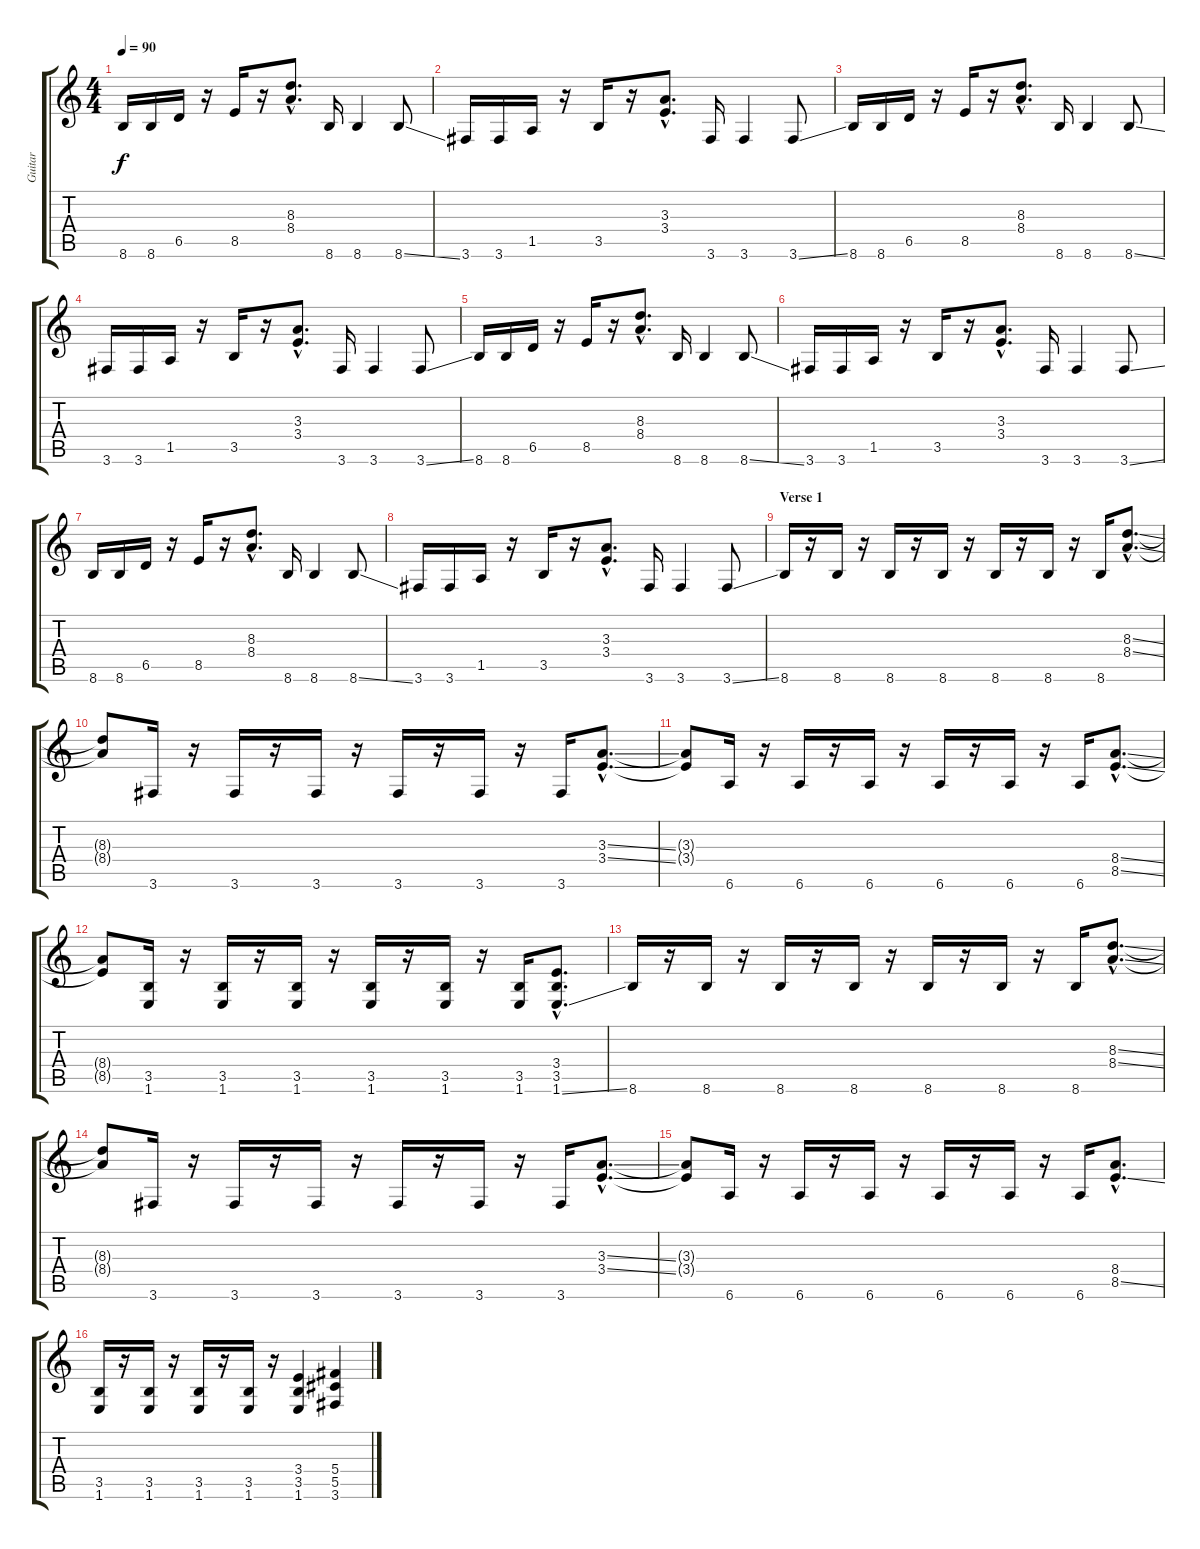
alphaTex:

\track ("Guitar" "Guitar") {instrument overdrivenguitar}
\staff {score tabs}
\tuning (Eb4 Bb3 Gb3 Db3 Ab2 Eb2) {hide}
\ts (4 4)
\tempo 90
\clef g2
\ks c
8.6.16{dy f instrument overdrivenguitar} 8.6.16 6.5.16 r.16 8.5.16 r.16 (8.3{hac} 8.4{hac}).8{d} 8.6.16 8.6.4 8.6{ss}.8 |
3.6.16 3.6.16 1.5.16 r.16 3.5.16 r.16 (3.3{hac} 3.4{hac}).8{d} 3.6.16 3.6.4 3.6{ss}.8 |
8.6.16 8.6.16 6.5.16 r.16 8.5.16 r.16 (8.3{hac} 8.4{hac}).8{d} 8.6.16 8.6.4 8.6{ss}.8 |
3.6.16 3.6.16 1.5.16 r.16 3.5.16 r.16 (3.3{hac} 3.4{hac}).8{d} 3.6.16 3.6.4 3.6{ss}.8 |
8.6.16 8.6.16 6.5.16 r.16 8.5.16 r.16 (8.3{hac} 8.4{hac}).8{d} 8.6.16 8.6.4 8.6{ss}.8 |
3.6.16 3.6.16 1.5.16 r.16 3.5.16 r.16 (3.3{hac} 3.4{hac}).8{d} 3.6.16 3.6.4 3.6{ss}.8 |
8.6.16 8.6.16 6.5.16 r.16 8.5.16 r.16 (8.3{hac} 8.4{hac}).8{d} 8.6.16 8.6.4 8.6{ss}.8 |
3.6.16 3.6.16 1.5.16 r.16 3.5.16 r.16 (3.3{hac} 3.4{hac}).8{d} 3.6.16 3.6.4 3.6{ss}.8 |
\section ("" "Verse 1")
8.6.16 r.16 8.6.16 r.16 8.6.16 r.16 8.6.16 r.16 8.6.16 r.16 8.6.16 r.16 8.6.16 (8.3{ss hac} 8.4{ss hac}).8{d} |
(8.3{t} 8.4{t}).8 3.6.16 r.16 3.6.16 r.16 3.6.16 r.16 3.6.16 r.16 3.6.16 r.16 3.6.16 (3.3{ss hac} 3.4{ss hac}).8{d} |
(3.3{t} 3.4{t}).8 6.6.16 r.16 6.6.16 r.16 6.6.16 r.16 6.6.16 r.16 6.6.16 r.16 6.6.16 (8.4{ss hac} 8.5{ss hac}).8{d} |
(8.4{t} 8.5{t}).8 (3.5 1.6).16 r.16 (3.5 1.6).16 r.16 (3.5 1.6).16 r.16 (3.5 1.6).16 r.16 (3.5 1.6).16 r.16 (3.5 1.6).16 (3.4{hac} 3.5{hac} 1.6{ss hac}).8{d} |
8.6.16 r.16 8.6.16 r.16 8.6.16 r.16 8.6.16 r.16 8.6.16 r.16 8.6.16 r.16 8.6.16 (8.3{ss hac} 8.4{ss hac}).8{d} |
(8.3{t} 8.4{t}).8 3.6.16 r.16 3.6.16 r.16 3.6.16 r.16 3.6.16 r.16 3.6.16 r.16 3.6.16 (3.3{ss hac} 3.4{ss hac}).8{d} |
(3.3{t} 3.4{t}).8 6.6.16 r.16 6.6.16 r.16 6.6.16 r.16 6.6.16 r.16 6.6.16 r.16 6.6.16 (8.4{hac} 8.5{ss hac}).8{d} |
(3.5 1.6).16 r.16 (3.5 1.6).16 r.16 (3.5 1.6).16 r.16 (3.5 1.6).16 r.16 (3.4 3.5 1.6).4 (5.4 5.5 3.6{ss}).4
